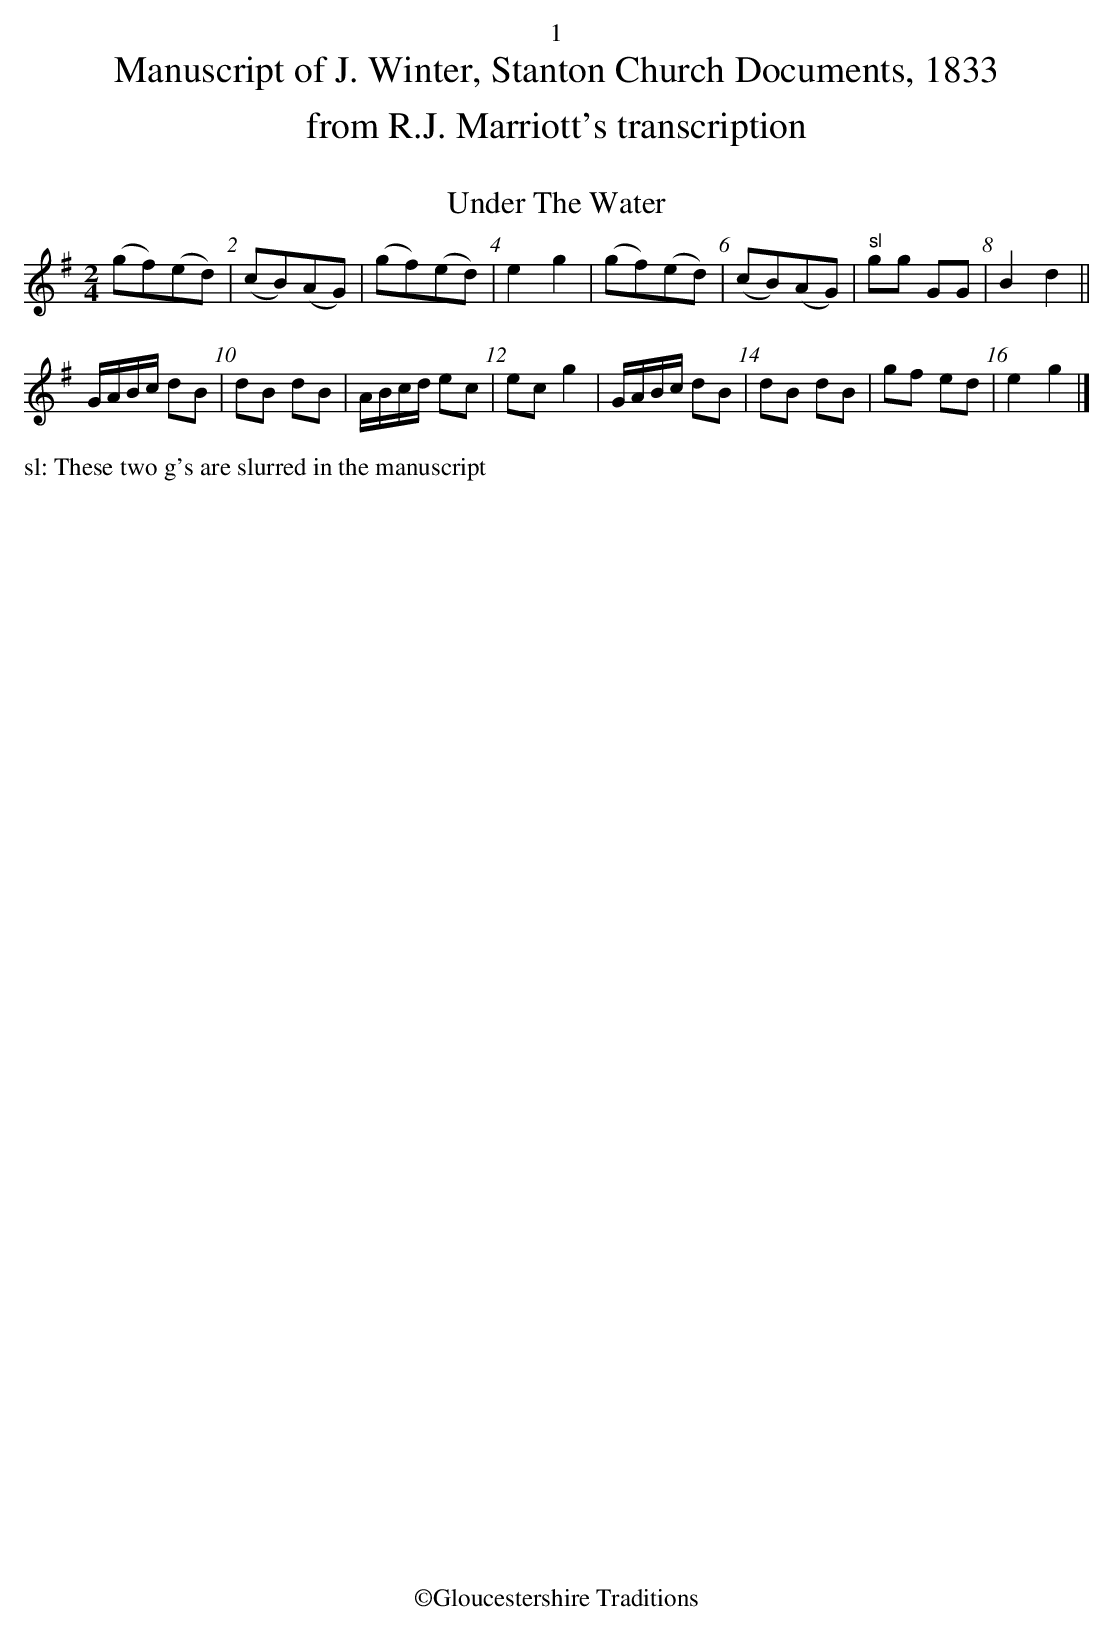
X:1
T:Under The Water
M:2/4
L:1/8
K:G
(gf)(ed)|(cB)(AG)|(gf)(ed)|e2g2|(gf)(ed)|(cB)(AG)|"^sl"gg GG|B2d2||
G/A/B/c/ dB|dB dB|A/B/c/d/ ec|ec g2|G/A/B/c/ dB|dB dB|gf ed|e2g2|]
